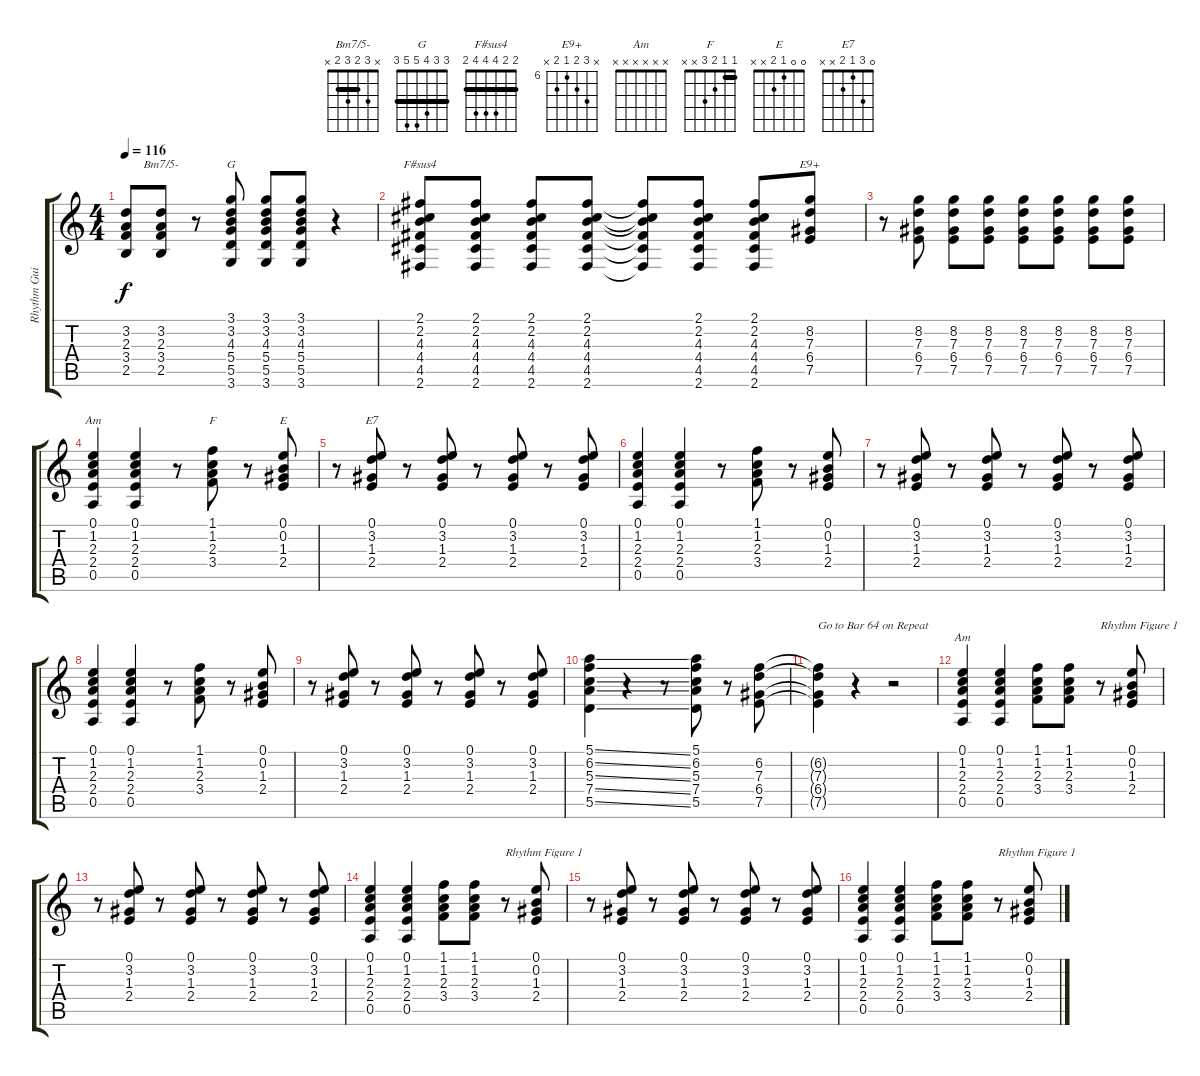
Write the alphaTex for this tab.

\track ("Rhythm Guitar 2" "Rhythm Gui") {instrument acousticguitarsteel}
\staff {score tabs}
\tuning (E4 B3 G3 D3 A2 E2) {hide}
\chord ("Bm7/5-" x 3 2 3 2 x) {barre 2}
\chord ("G" 3 3 4 5 5 3) {barre 3}
\chord ("F#sus4" 2 2 4 4 4 2) {barre 2}
\chord ("E9+" x 8 7 6 7 x) {firstfret 6}
\chord ("Am" 0 1 2 2 0 x)
\chord ("F" 1 1 2 3 x x) {barre 1}
\chord ("E" 0 0 1 2 x x)
\chord ("E7" 0 3 1 2 x x)
\chord ("Am" x x x x x x)
\ts (4 4)
\tempo 116
\clef g2
\ks c
(3.2{t} 2.3{t} 3.4{t} 2.5{t}).8{dy f} (3.2 2.3 3.4 2.5).8{ch "Bm7/5-"} r.8 (3.1 3.2 4.3 5.4 5.5 3.6).8{ch "G"} (3.1 3.2 4.3 5.4 5.5 3.6).8 (3.1 3.2 4.3 5.4 5.5 3.6).8 r.4 |
(2.1 2.2 4.3 4.4 4.5 2.6).8{ch "F#sus4"} (2.1 2.2 4.3 4.4 4.5 2.6).8 (2.1 2.2 4.3 4.4 4.5 2.6).8 (2.1 2.2 4.3 4.4 4.5 2.6).8 (2.1{t} 2.2{t} 4.3{t} 4.4{t} 4.5{t} 2.6{t}).8 (2.1 2.2 4.3 4.4 4.5 2.6).8 (2.1 2.2 4.3 4.4 4.5 2.6).8 (8.2 7.3 6.4 7.5).8{ch "E9+"} |
r.8 (8.2 7.3 6.4 7.5).8 (8.2 7.3 6.4 7.5).8 (8.2 7.3 6.4 7.5).8 (8.2 7.3 6.4 7.5).8 (8.2 7.3 6.4 7.5).8 (8.2 7.3 6.4 7.5).8 (8.2 7.3 6.4 7.5).8 |
(0.1 1.2 2.3 2.4 0.5).4{ch "Am"} (0.1 1.2 2.3 2.4 0.5).4 r.8 (1.1 1.2 2.3 3.4).8{ch "F"} r.8 (0.1 0.2 1.3 2.4).8{ch "E"} |
r.8 (0.1 3.2 1.3 2.4).8{ch "E7"} r.8 (0.1 3.2 1.3 2.4).8 r.8 (0.1 3.2 1.3 2.4).8 r.8 (0.1 3.2 1.3 2.4).8 |
(0.1 1.2 2.3 2.4 0.5).4 (0.1 1.2 2.3 2.4 0.5).4 r.8 (1.1 1.2 2.3 3.4).8 r.8 (0.1 0.2 1.3 2.4).8 |
r.8 (0.1 3.2 1.3 2.4).8 r.8 (0.1 3.2 1.3 2.4).8 r.8 (0.1 3.2 1.3 2.4).8 r.8 (0.1 3.2 1.3 2.4).8 |
(0.1 1.2 2.3 2.4 0.5).4 (0.1 1.2 2.3 2.4 0.5).4 r.8 (1.1 1.2 2.3 3.4).8 r.8 (0.1 0.2 1.3 2.4).8 |
r.8 (0.1 3.2 1.3 2.4).8 r.8 (0.1 3.2 1.3 2.4).8 r.8 (0.1 3.2 1.3 2.4).8 r.8 (0.1 3.2 1.3 2.4).8 |
(5.1{ss} 6.2{ss} 5.3{ss} 7.4{ss} 5.5{ss}).4 r.4 r.8 (5.1 6.2 5.3 7.4 5.5).8 r.8 (6.2 7.3 6.4 7.5).8 |
(6.2{t} 7.3{t} 6.4{t} 7.5{t}).4{txt "Go to Bar 64 on Repeat"} r.4 r.2 |
(0.1 1.2 2.3 2.4 0.5).4{ch "Am"} (0.1 1.2 2.3 2.4 0.5).4 (1.1 1.2 2.3 3.4).8 (1.1 1.2 2.3 3.4).8 r.8{txt "Rhythm Figure 1"} (0.1 0.2 1.3 2.4).8 |
r.8 (0.1 3.2 1.3 2.4).8 r.8 (0.1 3.2 1.3 2.4).8 r.8 (0.1 3.2 1.3 2.4).8 r.8 (0.1 3.2 1.3 2.4).8 |
(0.1 1.2 2.3 2.4 0.5).4 (0.1 1.2 2.3 2.4 0.5).4 (1.1 1.2 2.3 3.4).8 (1.1 1.2 2.3 3.4).8 r.8{txt "Rhythm Figure 1"} (0.1 0.2 1.3 2.4).8 |
r.8 (0.1 3.2 1.3 2.4).8 r.8 (0.1 3.2 1.3 2.4).8 r.8 (0.1 3.2 1.3 2.4).8 r.8 (0.1 3.2 1.3 2.4).8 |
(0.1 1.2 2.3 2.4 0.5).4 (0.1 1.2 2.3 2.4 0.5).4 (1.1 1.2 2.3 3.4).8 (1.1 1.2 2.3 3.4).8 r.8{txt "Rhythm Figure 1"} (0.1 0.2 1.3 2.4).8
